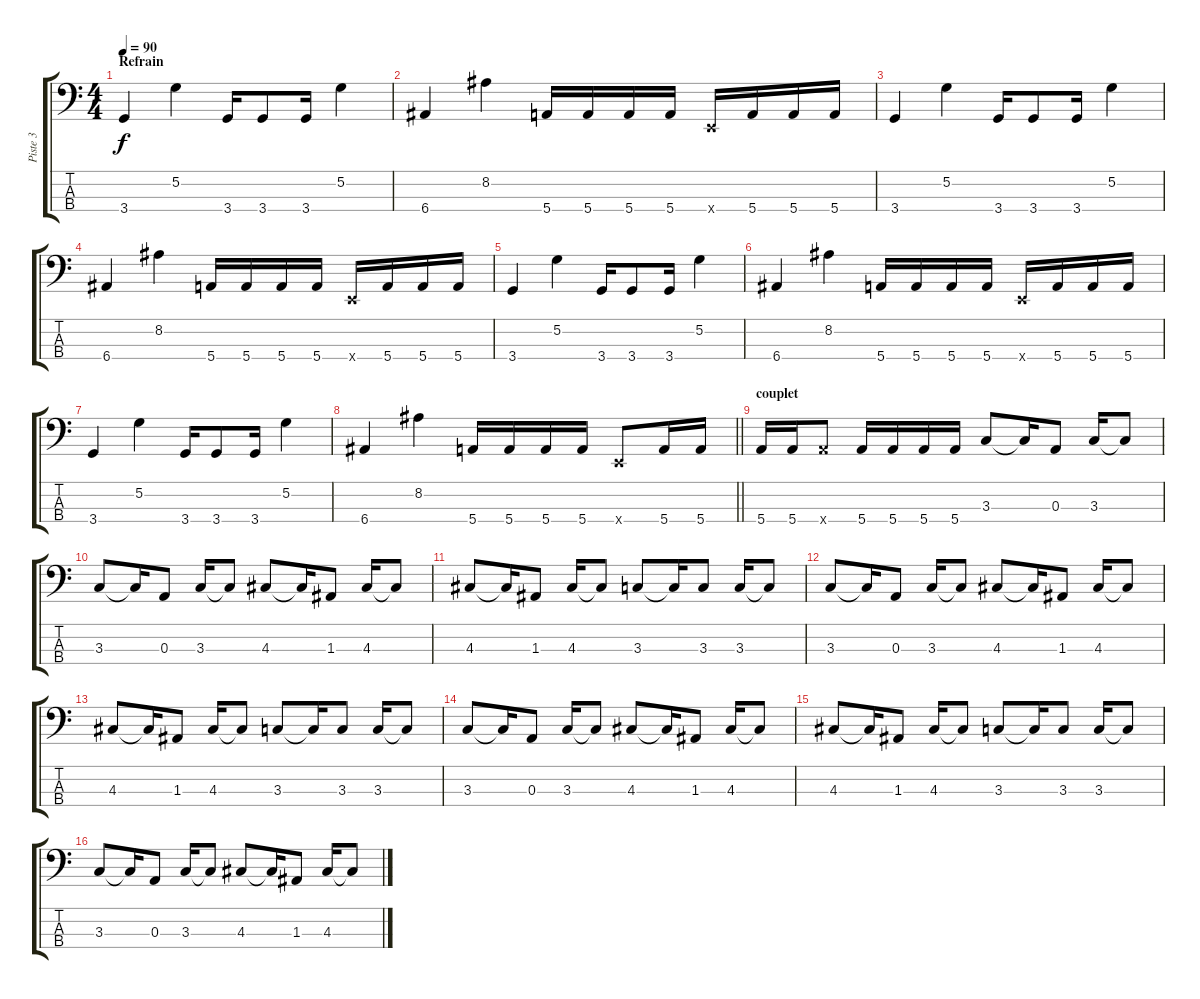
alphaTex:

\track ("Piste 3" "Piste 3") {instrument electricbassfinger}
\staff {score tabs}
\tuning (G2 D2 A1 E1) {hide}
\ts (4 4)
\section ("" "Refrain")
\tempo 90
\clef f4
\ks c
3.4.4{dy f} 5.2.4 3.4.16 3.4.8 3.4.16 5.2.4 |
6.4.4 8.2.4 5.4.16 5.4.16 5.4.16 5.4.16 0.4{x}.16 5.4.16 5.4.16 5.4.16 |
3.4.4 5.2.4 3.4.16 3.4.8 3.4.16 5.2.4 |
6.4.4 8.2.4 5.4.16 5.4.16 5.4.16 5.4.16 0.4{x}.16 5.4.16 5.4.16 5.4.16 |
3.4.4 5.2.4 3.4.16 3.4.8 3.4.16 5.2.4 |
6.4.4 8.2.4 5.4.16 5.4.16 5.4.16 5.4.16 0.4{x}.16 5.4.16 5.4.16 5.4.16 |
3.4.4 5.2.4 3.4.16 3.4.8 3.4.16 5.2.4 |
\barLineRight lightlight
6.4.4 8.2.4 5.4.16 5.4.16 5.4.16 5.4.16 0.4{x}.8 5.4.16 5.4.16 |
\section ("" "couplet")
5.4.16 5.4.16 5.4{x}.8 5.4.16 5.4.16 5.4.16 5.4.16 3.3.8 3.3{t}.16 0.3.8 3.3.16 3.3{t}.8 |
3.3.8 3.3{t}.16 0.3.8 3.3.16 3.3{t}.8 4.3.8 4.3{t}.16 1.3.8 4.3.16 4.3{t}.8 |
4.3.8 4.3{t}.16 1.3.8 4.3.16 4.3{t}.8 3.3.8 3.3{t}.16 3.3.8 3.3.16 3.3{t}.8 |
3.3.8 3.3{t}.16 0.3.8 3.3.16 3.3{t}.8 4.3.8 4.3{t}.16 1.3.8 4.3.16 4.3{t}.8 |
4.3.8 4.3{t}.16 1.3.8 4.3.16 4.3{t}.8 3.3.8 3.3{t}.16 3.3.8 3.3.16 3.3{t}.8 |
3.3.8 3.3{t}.16 0.3.8 3.3.16 3.3{t}.8 4.3.8 4.3{t}.16 1.3.8 4.3.16 4.3{t}.8 |
4.3.8 4.3{t}.16 1.3.8 4.3.16 4.3{t}.8 3.3.8 3.3{t}.16 3.3.8 3.3.16 3.3{t}.8 |
3.3.8 3.3{t}.16 0.3.8 3.3.16 3.3{t}.8 4.3.8 4.3{t}.16 1.3.8 4.3.16 4.3{t}.8
